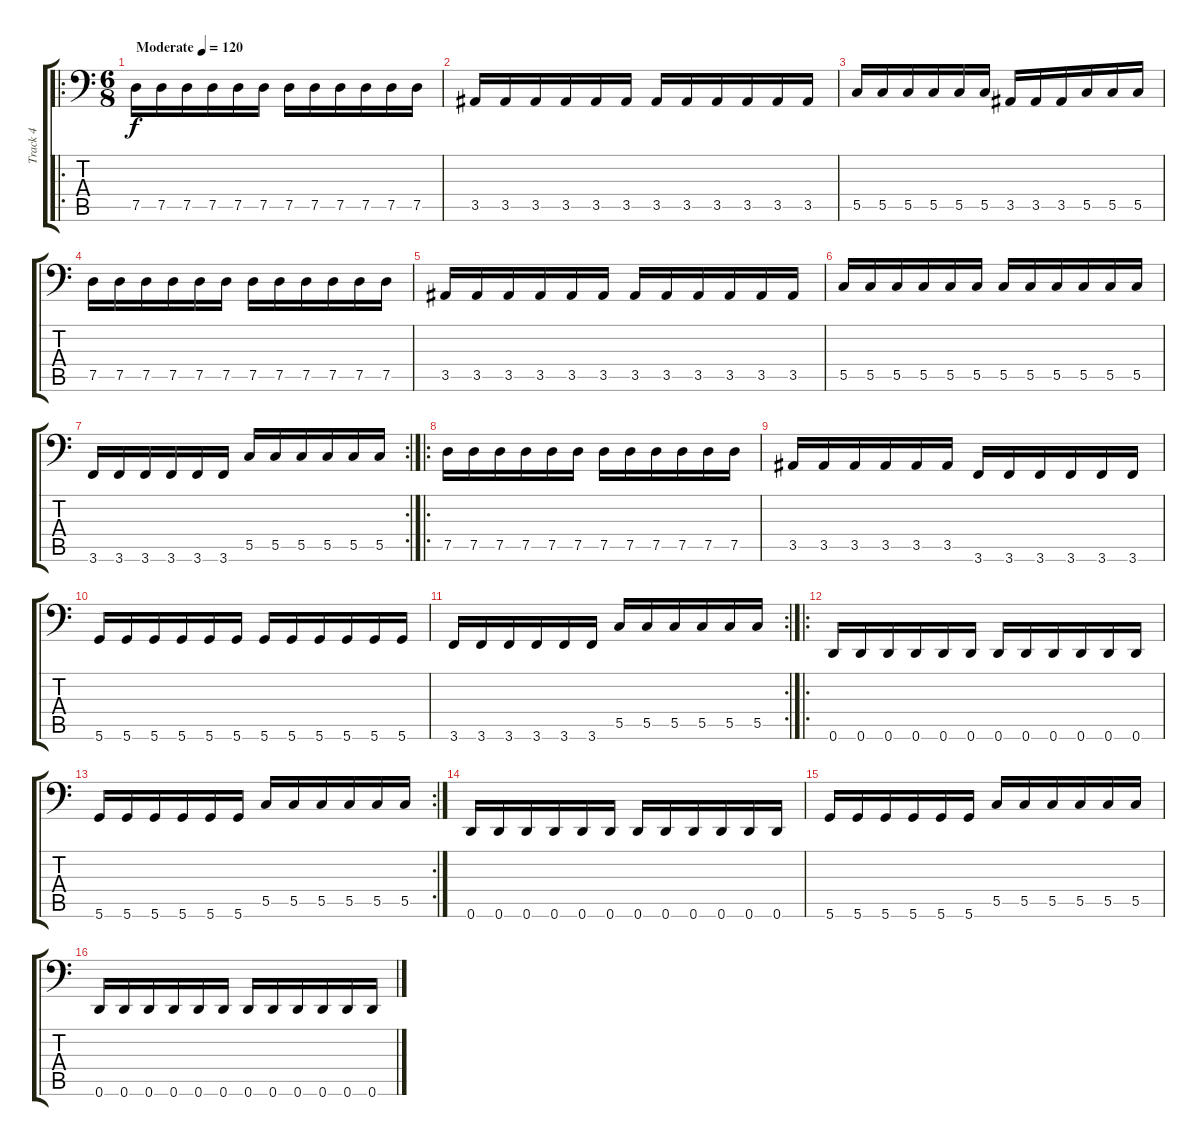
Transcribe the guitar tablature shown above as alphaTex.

\track ("Track 4" "Track 4") {instrument electricbasspick}
\staff {score tabs}
\tuning (D3 A2 F2 C2 G1 D1) {hide}
\ro
\ts (6 8)
\tempo (120 "Moderate")
\clef f4
\ks c
7.5.16{dy f instrument electricbasspick} 7.5.16 7.5.16 7.5.16 7.5.16 7.5.16 7.5.16 7.5.16 7.5.16 7.5.16 7.5.16 7.5.16 |
3.5.16 3.5.16 3.5.16 3.5.16 3.5.16 3.5.16 3.5.16 3.5.16 3.5.16 3.5.16 3.5.16 3.5.16 |
5.5.16 5.5.16 5.5.16 5.5.16 5.5.16 5.5.16 3.5.16 3.5.16 3.5.16 5.5.16 5.5.16 5.5.16 |
7.5.16 7.5.16 7.5.16 7.5.16 7.5.16 7.5.16 7.5.16 7.5.16 7.5.16 7.5.16 7.5.16 7.5.16 |
3.5.16 3.5.16 3.5.16 3.5.16 3.5.16 3.5.16 3.5.16 3.5.16 3.5.16 3.5.16 3.5.16 3.5.16 |
5.5.16 5.5.16 5.5.16 5.5.16 5.5.16 5.5.16 5.5.16 5.5.16 5.5.16 5.5.16 5.5.16 5.5.16 |
\rc 2
3.6.16 3.6.16 3.6.16 3.6.16 3.6.16 3.6.16 5.5.16 5.5.16 5.5.16 5.5.16 5.5.16 5.5.16 |
\ro
7.5.16 7.5.16 7.5.16 7.5.16 7.5.16 7.5.16 7.5.16 7.5.16 7.5.16 7.5.16 7.5.16 7.5.16 |
3.5.16 3.5.16 3.5.16 3.5.16 3.5.16 3.5.16 3.6.16 3.6.16 3.6.16 3.6.16 3.6.16 3.6.16 |
5.6.16 5.6.16 5.6.16 5.6.16 5.6.16 5.6.16 5.6.16 5.6.16 5.6.16 5.6.16 5.6.16 5.6.16 |
\rc 2
3.6.16 3.6.16 3.6.16 3.6.16 3.6.16 3.6.16 5.5.16 5.5.16 5.5.16 5.5.16 5.5.16 5.5.16 |
\ro
0.6.16 0.6.16 0.6.16 0.6.16 0.6.16 0.6.16 0.6.16 0.6.16 0.6.16 0.6.16 0.6.16 0.6.16 |
\rc 2
5.6.16 5.6.16 5.6.16 5.6.16 5.6.16 5.6.16 5.5.16 5.5.16 5.5.16 5.5.16 5.5.16 5.5.16 |
0.6.16 0.6.16 0.6.16 0.6.16 0.6.16 0.6.16 0.6.16 0.6.16 0.6.16 0.6.16 0.6.16 0.6.16 |
5.6.16 5.6.16 5.6.16 5.6.16 5.6.16 5.6.16 5.5.16 5.5.16 5.5.16 5.5.16 5.5.16 5.5.16 |
0.6.16 0.6.16 0.6.16 0.6.16 0.6.16 0.6.16 0.6.16 0.6.16 0.6.16 0.6.16 0.6.16 0.6.16
